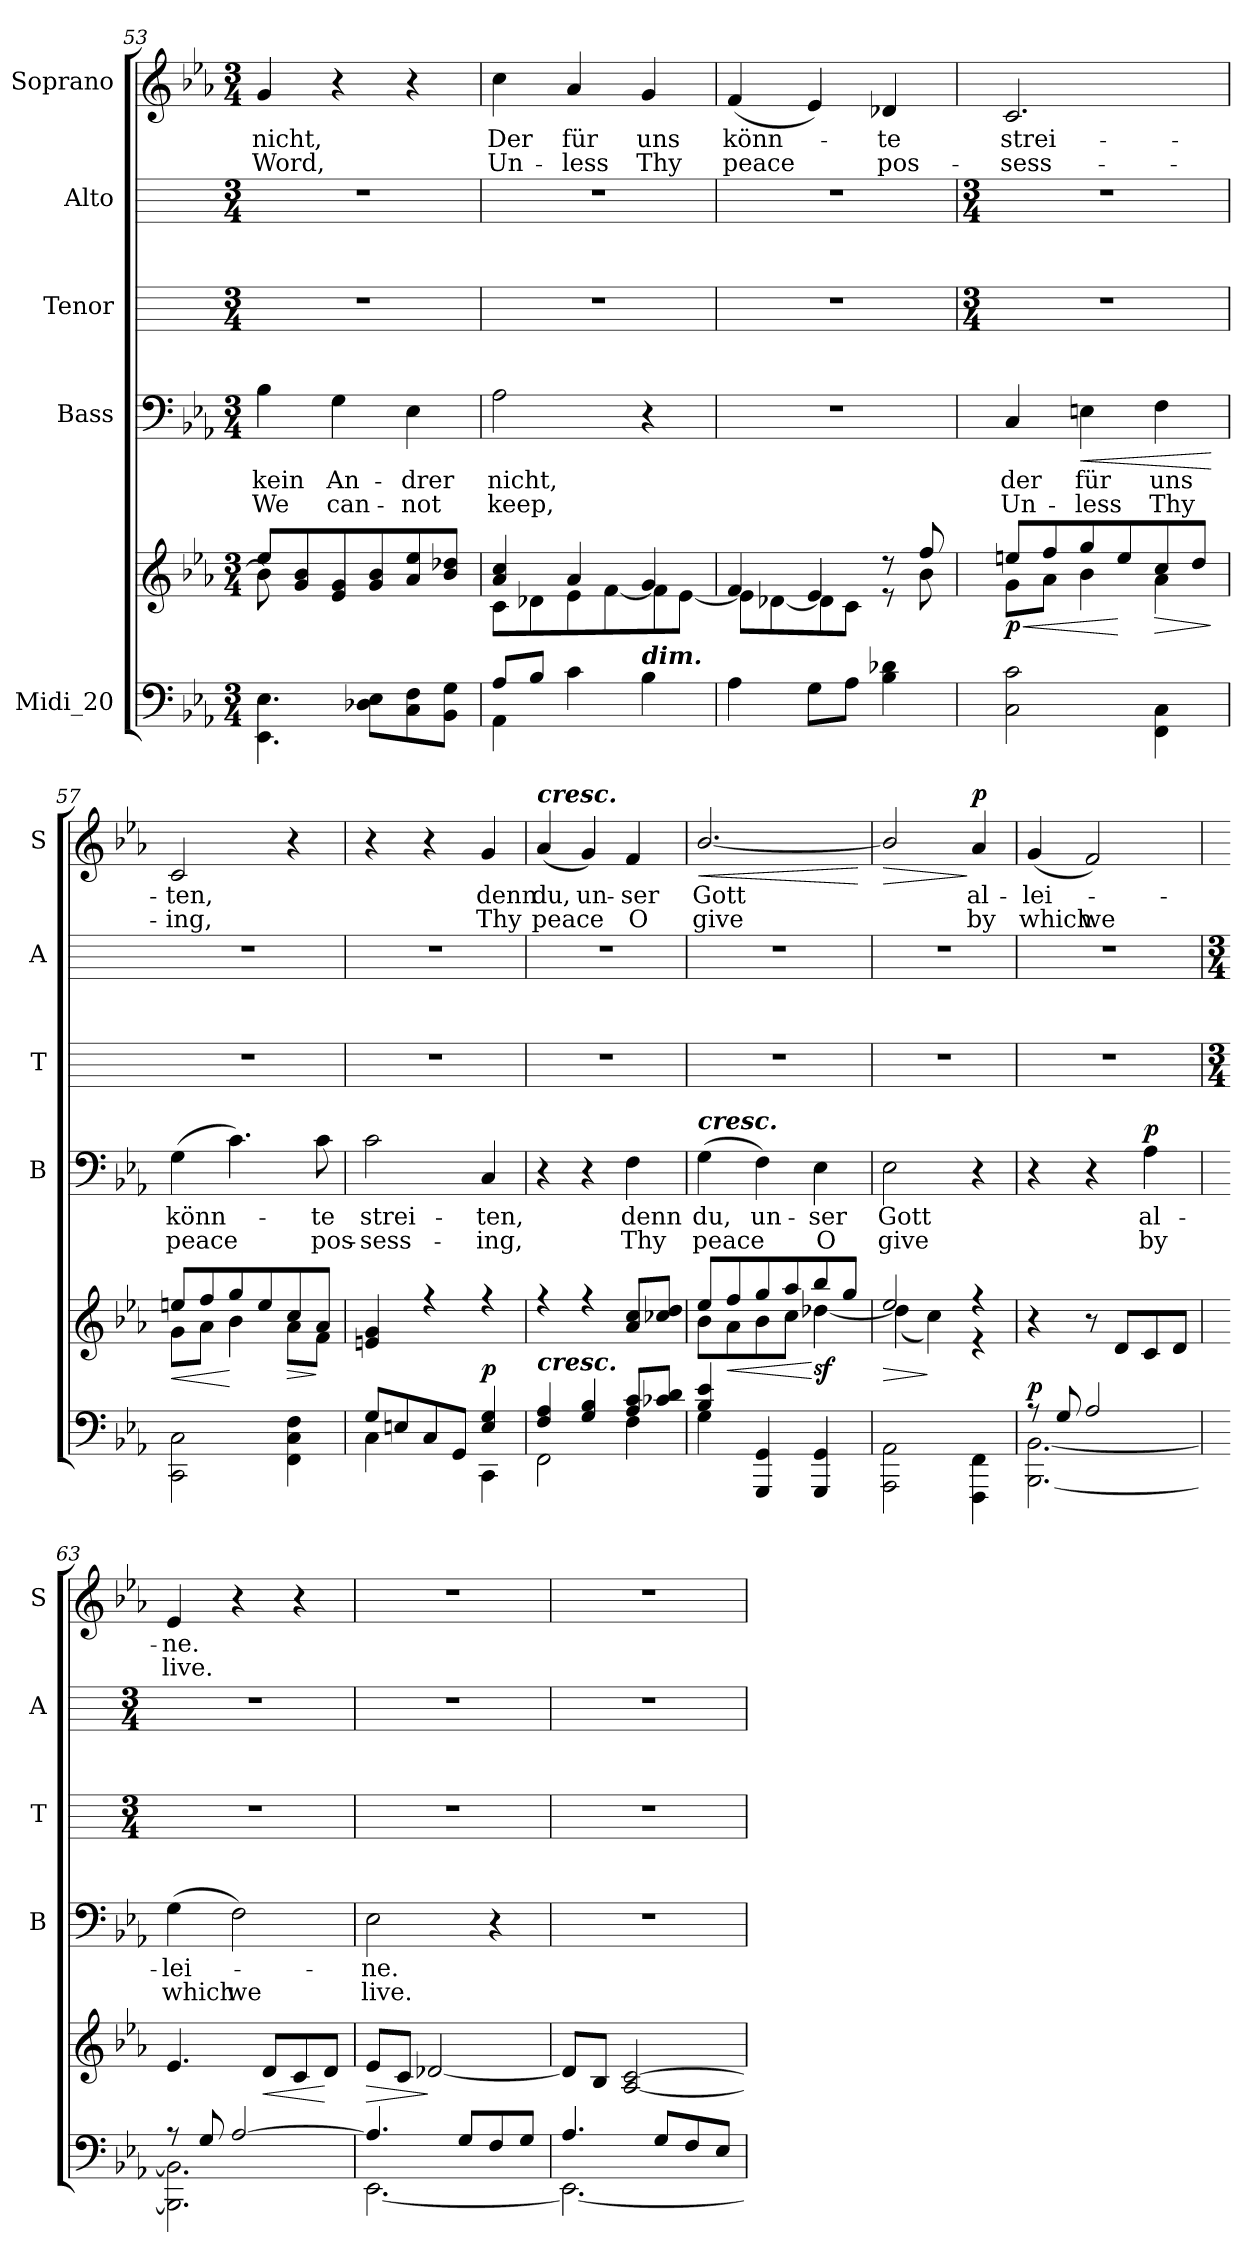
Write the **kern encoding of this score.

**kern	**kern	**dynam	**kern	**text	**text	**dynam	**kern	**kern	**kern	**text	**text	**dynam
*part5	*part5	*part5	*part4	*part4	*part4	*part4	*part3	*part2	*part1	*part1	*part1	*part1
*staff6	*staff5	*staff5/6	*staff4	*staff4	*staff4	*staff4	*staff3	*staff2	*staff1	*staff1	*staff1	*staff1
*I"Midi_20	*	*	*I"Bass	*	*	*	*I"Tenor	*I"Alto	*I"Soprano	*	*	*
*	*	*	*I'B	*	*	*	*I'T	*I'A	*I'S	*	*	*
*clefF4	*clefG2	*	*clefF4	*	*	*	*	*	*clefG2	*	*	*
*k[b-e-a-]	*k[b-e-a-]	*	*k[b-e-a-]	*	*	*	*	*	*k[b-e-a-]	*	*	*
*E-:	*E-:	*	*E-:	*	*	*	*	*	*E-:	*	*	*
*M3/4	*M3/4	*	*M3/4	*	*	*	*M3/4	*M3/4	*M3/4	*	*	*
=53	=53	=53	=53	=53	=53	=53	=53	=53	=53	=53	=53	=53
!LO:TX:a:Bi:t=cresc.	!	!	!	!	!	!	!	!	!	!	!	!
!LO:N:vis=1	!	!	!	!LO:LY:b	!LO:LY:b	!	!	!	!	!LO:LY:b	!LO:LY:b	!
*^	*^	*	*	*	*	*	*	*	*	*	*	*
2.ryy	4.EE- 4.E-	8ee-/L	8b-\]	.	4B-	kein	We	.	2.r	2.r	4g	nicht,	Word,	.
.	.	8g/ 8b-/	8ryy	.	.	.	.	.	.	.	.	.	.	.
!	!	!	!	!	!	!LO:LY:b	!LO:LY:b	!	!	!	!	!	!	!
.	.	8e-/ 8g/	2ryy	.	4G	An-	-can-	.	.	.	4r	.	.	.
.	8D-X 8E-L	8g/ 8b-/	.	.	.	.	.	.	.	.	.	.	.	.
!	!	!	!	!	!	!LO:LY:b	!LO:LY:b	!	!	!	!	!	!	!
.	8C 8F	8a-/ 8ee-/	.	.	4E-	-drer	not	.	.	.	4r	.	.	.
.	8BB- 8GJ	8b-/ 8dd-X/J	.	.	.	.	.	.	.	.	.	.	.	.
=54	=54	=54	=54	=54	=54	=54	=54	=54	=54	=54	=54	=54	=54	=54
!	!	!	!	!	!	!LO:LY:b	!LO:LY:b	!	!	!	!	!LO:LY:b	!LO:LY:b	!
8A-/L	4AA-\	4a-/ 4cc/	8c\L	.	2A-	nicht,	keep,	.	2.r	2.r	4cc	Der	Un-	.
8B-/J	.	.	8d-X\	.	.	.	.	.	.	.	.	.	.	.
!	!	!	!	!	!	!	!	!	!	!	!	!LO:LY:b	!LO:LY:b	!
2ryy	4c	4a-/	8e-\	.	.	.	.	.	.	.	4a-	-für	less	.
.	.	.	[8f\	.	.	.	.	.	.	.	.	.	.	.
!	!LO:TX:a:Bi:t=dim.	!	!	!	!	!	!	!	!	!	!	!	!	!
!	!	!	!	!	!	!	!	!	!	!	!	!LO:LY:b	!LO:LY:b	!
.	4B-	4g/	8f\]	.	4r	.	.	.	.	.	4g	uns	Thy	.
.	.	.	[8e-\J	.	.	.	.	.	.	.	.	.	.	.
=55	=55	=55	=55	=55	=55	=55	=55	=55	=55	=55	=55	=55	=55	=55
!	!	!	!	!	!LO:N:vis=1	!	!	!	!	!	!	!LO:LY:b	!LO:LY:b	!
2.ryy	4A-	4f/	8e-\L]	.	2.r	.	.	.	2.r	2.r	(<4f	könn-	peace	.
.	.	.	[8d-X\	.	.	.	.	.	.	.	.	.	.	.
.	8GL	4e-/	8d-\]	.	.	.	.	.	.	.	4e-)	.	.	.
.	8A-J	.	8c\J	.	.	.	.	.	.	.	.	.	.	.
!	!	!	!	!	!	!	!	!	!	!	!	!LO:LY:b	!LO:LY:b	!
.	4B- 4d-X	8r	8r	.	.	.	.	.	.	.	4d-X	te	pos-	.
.	.	8ff/	8b-\	.	.	.	.	.	.	.	.	.	.	.
!!LO:LB:g=z
=56	=56	=56	=56	=56	=56	=56	=56	=56	=56	=56	=56	=56	=56	=56
*	*	*	*	*	*	*	*	*	*M3/4	*M3/4	*	*	*	*
!	!	!	!	!LO:HP:b	!	!LO:LY:b	!LO:LY:b	!	!	!	!	!LO:LY:b	!LO:LY:b	!
!	!	!	!	!LO:DY:n=1:b	!	!	!	!	!	!	!	!	!	!
2.ryy	2C 2c	8een/L	8g\L	< p	4C	der	Un-	.	2.r	2.r	2.c	-strei-	-sess-	.
.	.	8ff/	8a-\J	.	.	.	.	.	.	.	.	.	.	.
!	!	!	!	!	!	!LO:LY:b	!LO:LY:b	!LO:HP:b	!	!	!	!	!	!
.	.	8gg/	4b-\	.	4En	-für	less	<	.	.	.	.	.	.
.	.	8ee/	.	[	.	.	.	.	.	.	.	.	.	.
!	!	!	!	!LO:HP:b	!	!LO:LY:b	!LO:LY:b	!	!	!	!	!	!	!
.	4FF 4C	8cc/	4a-\	>	4F	uns	Thy	.	.	.	.	.	.	.
.	.	8dd/J	.	.	.	.	.	.	.	.	.	.	.	.
*v	*v	*	*	*	*	*	*	*	*	*	*	*	*	*
*	*v	*v	*	*	*	*	*	*	*	*	*	*	*
.	.	]	.	.	.	[	.	.	.	.	.	.
=57	=57	=57	=57	=57	=57	=57	=57	=57	=57	=57	=57	=57
!LO:N:vis=1	!	!LO:HP:b	!	!LO:LY:b	!LO:LY:b	!	!	!	!	!LO:LY:b	!LO:LY:b	!
*^	*^	*	*	*	*	*	*	*	*	*	*	*
2.ryy	2CC 2C	8een/L	8g\L	<	(>4G	könn-	peace	.	2.r	2.r	2c	-ten,	ing,	.
.	.	8ff/	8a-\J	.	.	.	.	.	.	.	.	.	.	.
.	.	8gg/	4b-\	[	4.c)	.	.	.	.	.	.	.	.	.
.	.	8ee/	.	.	.	.	.	.	.	.	.	.	.	.
!	!	!	!	!LO:HP:b	!	!	!	!	!	!	!	!	!	!
.	4FF 4C 4F	8cc/	8a-\L	>	.	.	.	.	.	.	4r	.	.	.
!	!	!	!	!	!	!LO:LY:b	!LO:LY:b	!	!	!	!	!	!	!
.	.	8a-/J	8f\J	]	8c	te	pos-	.	.	.	.	.	.	.
=58	=58	=58	=58	=58	=58	=58	=58	=58	=58	=58	=58	=58	=58	=58
!	!	!	!	!	!	!LO:LY:b	!LO:LY:b	!	!	!	!	!	!	!
8GL	4C\	4en/ 4g/	2.ryy	.	2c	-strei-	-sess-	.	2.r	2.r	4r	.	.	.
8En	.	.	.	.	.	.	.	.	.	.	.	.	.	.
8C	4ryy	4r	.	.	.	.	.	.	.	.	4r	.	.	.
8GGJ	.	.	.	.	.	.	.	.	.	.	.	.	.	.
!	!	!	!	!LO:DY:a=2	!	!LO:LY:b	!LO:LY:b	!	!	!	!	!LO:LY:b	!LO:LY:b	!
4E/ 4G/	4CC\	4r	.	p	4C	-ten,	ing,	.	.	.	4g	denn	Thy	.
=59	=59	=59	=59	=59	=59	=59	=59	=59	=59	=59	=59	=59	=59	=59
!	!	!	!	!	!	!	!	!	!	!	!LO:TX:a:Bi:t=cresc.	!	!	!
!LO:TX:a:Bi:t=cresc.	!	!	!	!	!	!	!	!	!	!	!	!	!	!
!	!	!	!LO:N:vis=1	!	!	!	!	!	!	!	!	!LO:LY:b	!LO:LY:b	!
4F/ 4A-/	2FF\	4r	2.ryy	.	4r	.	.	.	2.r	2.r	(<4a-	du,	peace	.
!	!	!	!	!	!	!	!	!	!	!	!	!LO:LY:b	!	!
4G/ 4B-/	.	4r	.	.	4r	.	.	.	.	.	4g)	un-	.	.
!	!	!	!	!	!	!LO:LY:b	!LO:LY:b	!	!	!	!	!LO:LY:b	!LO:LY:b	!
8A-/ 8c/L	4F	8a-/ 8cc/L	.	.	4F	denn	Thy	.	.	.	4f	-ser	O	.
8c-X/ 8d/J	.	8cc-X/ 8dd/J	.	.	.	.	.	.	.	.	.	.	.	.
=60	=60	=60	=60	=60	=60	=60	=60	=60	=60	=60	=60	=60	=60	=60
!	!	!	!	!	!LO:TX:a:Bi:t=cresc.	!	!	!	!	!	!	!	!	!
!	!	!	!	!	!	!LO:LY:b	!LO:LY:b	!	!	!	!	!LO:LY:b	!LO:LY:b	!LO:HP:b
4B- 4e-	4G	8ee-/L	8b-\L	.	(>4G	du,	peace	.	2.r	2.r	[2.b-/	Gott	give	<
!	!	!	!	!LO:HP:b	!	!	!	!	!	!	!	!	!	!
.	.	8ff/	8a-\	<	.	.	.	.	.	.	.	.	.	.
!	!	!	!	!	!	!LO:LY:b	!	!	!	!	!	!	!	!
2ryy	4GGG 4GG	8gg/	8b-\	.	4F)	un-	.	.	.	.	.	.	.	.
.	.	8aa-/	8cc\J	.	.	.	.	.	.	.	.	.	.	.
!	!	!	!	!LO:DY:n=1:b	!	!LO:LY:b	!LO:LY:b	!	!	!	!	!	!	!
.	4GGG 4GG	8bb-/	[4dd-X\	[ sf	4E-	-ser	O	.	.	.	.	.	.	.
.	.	8gg/J	.	.	.	.	.	.	.	.	.	.	.	.
*v	*v	*	*	*	*	*	*	*	*	*	*	*	*	*
*	*v	*v	*	*	*	*	*	*	*	*	*	*	*
.	.	.	.	.	.	.	.	.	.	.	.	[
=61	=61	=61	=61	=61	=61	=61	=61	=61	=61	=61	=61	=61
*^	*^	*	*	*	*	*	*	*	*	*	*	*
!	!	!	!	!LO:HP:b	!	!LO:LY:b	!LO:LY:b	!	!	!	!	!	!	!LO:HP:b
2.ryy	2AAA- 2AA-	2ee-/	(<4dd-\]	>	2E-	Gott	give	.	2.r	2.r	2b-/]	.	.	>
.	.	.	4cc\)	]	.	.	.	.	.	.	.	.	.	.
!	!	!	!	!	!	!	!	!	!	!	!	!LO:LY:b	!LO:LY:b	!LO:DY:n=1:b
.	4FFF 4FF	4r	4r	.	4r	.	.	.	.	.	4a-	al-	-by	] p
=62	=62	=62	=62	=62	=62	=62	=62	=62	=62	=62	=62	=62	=62	=62
!	!	!	!	!LO:DY:a=2	!	!	!	!	!	!	!	!LO:LY:b	!LO:LY:b	!
*	*	*v	*v	*	*	*	*	*	*	*	*	*	*	*
8r	[2.BBB-\ [2.BB-\	4r	p	4r	.	.	.	2.r	2.r	(<4g	lei-	which	.
8G/	.	.	.	.	.	.	.	.	.	.	.	.	.
!	!	!	!	!	!	!	!	!	!	!	!	!LO:LY:b	!
2A-/	.	8r	.	4r	.	.	.	.	.	2f)	.	we	.
.	.	8d/L	.	.	.	.	.	.	.	.	.	.	.
!	!	!	!	!	!LO:LY:b	!LO:LY:b	!LO:DY:b	!	!	!	!	!	!
.	.	8c/	.	4A-	al-	-by	p	.	.	.	.	.	.
.	.	8d/J	.	.	.	.	.	.	.	.	.	.	.
!!LO:LB:g=z
=63	=63	=63	=63	=63	=63	=63	=63	=63	=63	=63	=63	=63	=63
*	*	*	*	*	*	*	*	*M3/4	*M3/4	*	*	*	*
!	!	!	!	!	!LO:LY:b	!LO:LY:b	!	!	!	!	!LO:LY:b	!LO:LY:b	!
8r	2.BBB-\] 2.BB-\]	4.e-	.	(>4G	lei-	which	.	2.r	2.r	4e-	ne.	live.	.
8G/	.	.	.	.	.	.	.	.	.	.	.	.	.
!	!	!	!	!	!	!LO:LY:b	!	!	!	!	!	!	!
[2A-/	.	.	.	2F)	.	we	.	.	.	4r	.	.	.
!	!	!	!LO:HP:b	!	!	!	!	!	!	!	!	!	!
.	.	8dL	<	.	.	.	.	.	.	.	.	.	.
.	.	8c	.	.	.	.	.	.	.	4r	.	.	.
.	.	8dJ	[	.	.	.	.	.	.	.	.	.	.
=64	=64	=64	=64	=64	=64	=64	=64	=64	=64	=64	=64	=64	=64
!	!	!	!LO:HP:b	!	!LO:LY:b	!LO:LY:b	!	!	!	!LO:N:vis=1	!	!	!
4.A-/]	[2.EE-\	8e-L	>	2E-	ne.	live.	.	2.r	2.r	2.r	.	.	.
.	.	8cJ	.	.	.	.	.	.	.	.	.	.	.
.	.	[2d-X	]	.	.	.	.	.	.	.	.	.	.
8G/L	.	.	.	.	.	.	.	.	.	.	.	.	.
8F/	.	.	.	4r	.	.	.	.	.	.	.	.	.
8G/J	.	.	.	.	.	.	.	.	.	.	.	.	.
=65	=65	=65	=65	=65	=65	=65	=65	=65	=65	=65	=65	=65	=65
!	!	!	!	!LO:N:vis=1	!	!	!	!	!	!LO:N:vis=1	!	!	!
4.A-/	2.EE-\_	8d-L]	.	2.r	.	.	.	2.r	2.r	2.r	.	.	.
.	.	8B-J	.	.	.	.	.	.	.	.	.	.	.
.	.	[2A- [2c	.	.	.	.	.	.	.	.	.	.	.
8G/L	.	.	.	.	.	.	.	.	.	.	.	.	.
8F/	.	.	.	.	.	.	.	.	.	.	.	.	.
8E-/J	.	.	.	.	.	.	.	.	.	.	.	.	.
*v	*v	*	*	*	*	*	*	*	*	*	*	*	*
=	=	=	=	=	=	=	=	=	=	=	=	=
*-	*-	*-	*-	*-	*-	*-	*-	*-	*-	*-	*-	*-
